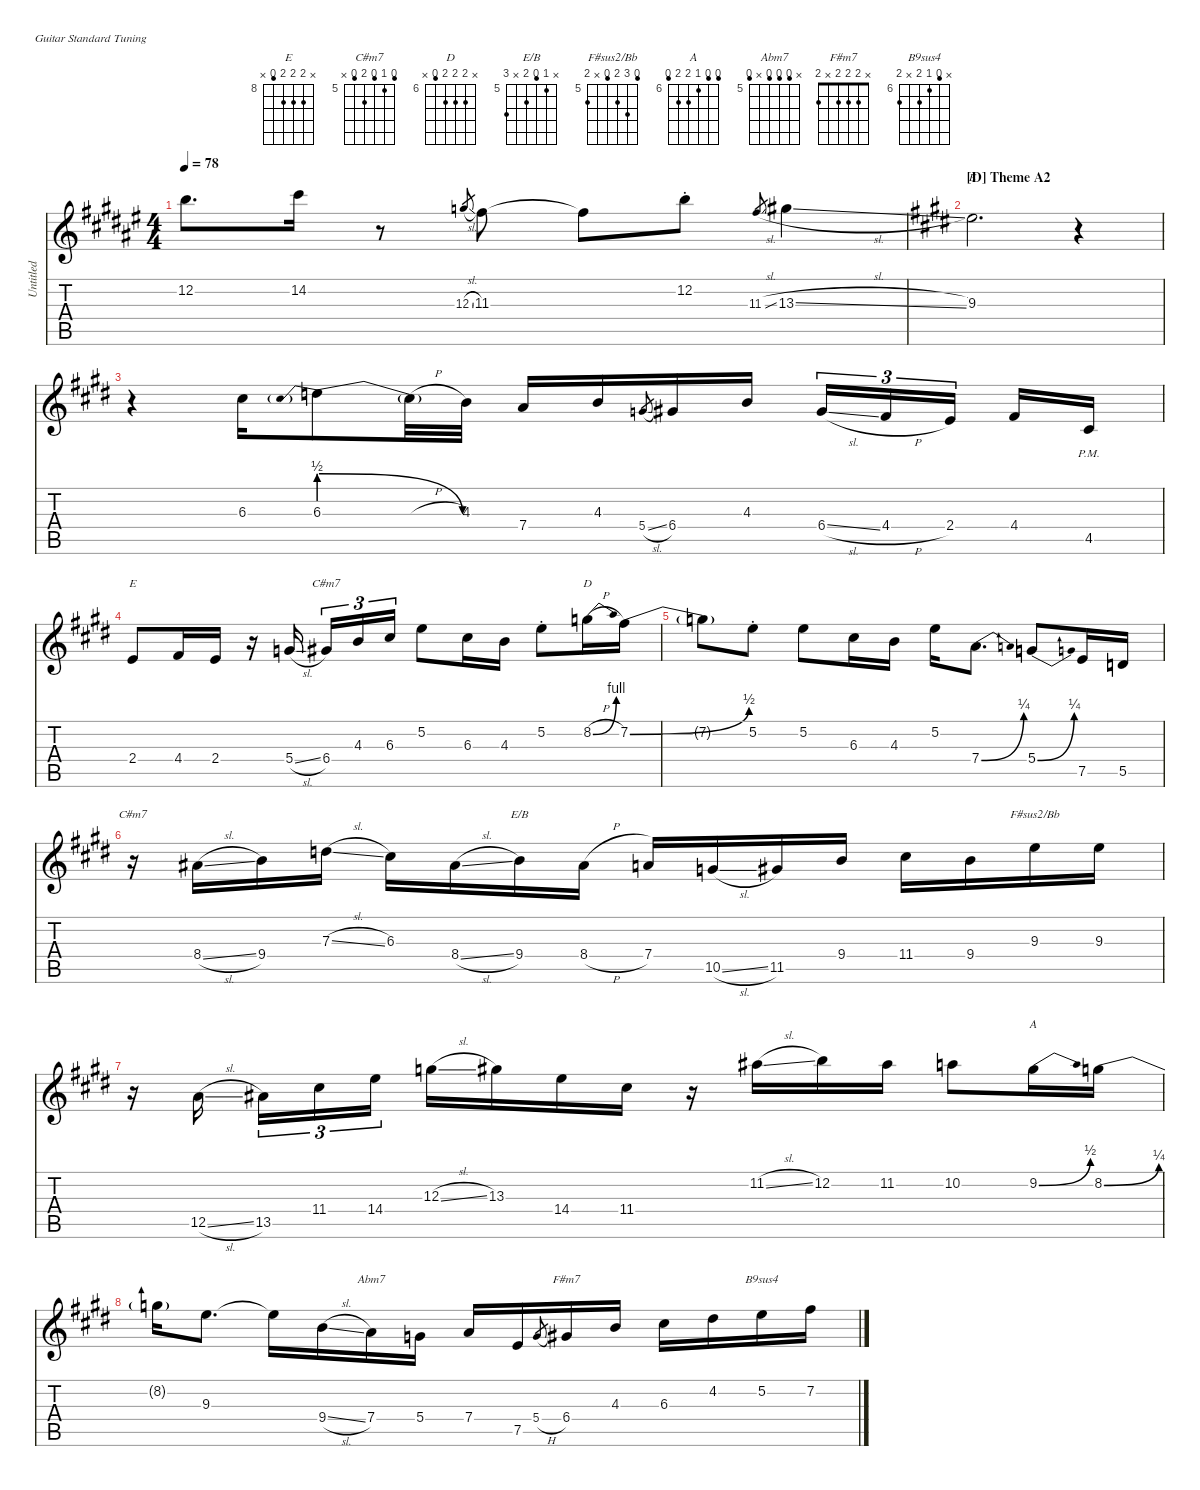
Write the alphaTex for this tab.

\defaultSystemsLayout 4
\hideDynamics
\bracketExtendMode nobrackets
\otherSystemsTrackNameOrientation horizontal
\track ("Untitled" "Untitled") {instrument overdrivenguitar}
\staff {score tabs}
\tuning (E4 B3 G3 D3 A2 E2)
\chord ("E" x 9 9 9 7 x) {firstfret 8}
\chord ("C#m7" 4 5 4 6 4 x) {firstfret 5}
\chord ("D" x 7 7 7 5 x) {firstfret 6}
\chord ("E/B" x 5 4 6 x 7) {firstfret 5}
\chord ("F#sus2/Bb" 4 7 6 4 x 6) {firstfret 5}
\chord ("A" 5 5 6 7 7 5) {firstfret 6}
\chord ("Abm7" x 4 4 4 x 4) {firstfret 5}
\chord ("F#m7" x 2 2 2 x 2)
\chord ("B9sus4" x 5 6 7 x 7) {firstfret 6}
\ts (4 4)
\tempo 78
\clef g2
\ks f#
12.2{acc forcenatural}.8{d dy mf beam Down} 14.2{acc #}.16{beam Down} r.8{beam Down} 12.3{sl acc forcenatural}.8{gr beam Up} 11.3{acc #}.8{beam Down} 11.3{t acc #}.8{beam Down} 12.2{st acc forcenatural}.8{beam Down} 11.3{sl acc #}.8{gr beam Up} 13.3{sl acc #}.4{beam Down} |
\section ("D" "Theme A2")
\ks e
9.3{acc forcenatural}.2{d ch "E" beam Down} r.4{beam Down} |
r.4{beam Down} 6.3{acc #}.16{beam Down} 6.3{be (prebendrelease 0 2 60 0)}.8{beam Down} 6.3{h t acc #}.32{beam Down} 4.3{acc forcenatural}.32{beam Down} 7.4{acc forcenatural}.16{beam Up} 4.3{acc forcenatural}.16{beam Up} 5.4{sl acc forcenatural}.8{gr beam Up} 6.4{acc #}.16{beam Up} 4.3{acc forcenatural}.16{beam Up} 6.4{sl acc #}.16{tu (3 2) beam Up} 4.4{h acc #}.16{tu (3 2) beam Up} 2.4{acc forcenatural}.16{tu (3 2) beam Up} 4.4{acc #}.16{beam Up} 4.5{pm acc #}.16{beam Up} |
2.4{acc forcenatural}.8{ch "E" beam Up} 4.4{acc #}.16{beam Up} 2.4{acc forcenatural}.16{beam Up} r.16{beam Up} 5.4{sl acc forcenatural}.16{beam Up} 6.4{acc #}.16{tu (3 2) ch "C#m7" beam Up} 4.3{acc forcenatural}.16{tu (3 2) beam Up} 6.3{acc #}.16{tu (3 2) beam Up} 5.2{acc forcenatural}.8{beam Down} 6.3{acc #}.16{beam Down} 4.3{acc forcenatural}.16{beam Down} 5.2{st acc forcenatural}.8{beam Down} 8.2{be (bend 0 0 60 4) h acc forcenatural}.16{ch "D" beam Down} 7.2{be (bend 0 0 60 2) acc #}.16{beam Down} |
7.2{t}.8{beam Down} 5.2{st acc forcenatural}.8{beam Down} 5.2{acc forcenatural}.8{beam Down} 6.3{acc #}.16{beam Down} 4.3{acc forcenatural}.16{beam Down} 5.2{acc forcenatural}.16{beam Down} 7.4{be (bend 0 0 60 1) acc forcenatural}.8{d beam Down} 5.4{be (bend 0 0 60 1) acc forcenatural}.8{beam Up} 7.5{acc forcenatural}.16{beam Up} 5.5{acc forcenatural}.16{beam Up} |
r.16{ch "C#m7" beam Down} 8.4{sl acc #}.16{beam Down} 9.4{acc forcenatural}.16{beam Down} 7.3{sl acc forcenatural}.16{beam Down} 6.3{acc #}.16{beam Down} 8.4{sl acc #}.16{beam Down} 9.4{acc forcenatural}.16{ch "E/B" beam Down} 8.4{h acc #}.16{beam Down} 7.4{acc forcenatural}.16{beam Up} 10.5{sl acc forcenatural}.16{beam Up} 11.5{acc #}.16{beam Up} 9.4{acc forcenatural}.16{beam Up} 11.4{acc #}.16{beam Down} 9.4{acc forcenatural}.16{beam Down} 9.3{acc forcenatural}.16{ch "F#sus2/Bb" beam Down} 9.3{acc forcenatural}.16{beam Down} |
r.16{beam Down} 12.5{sl acc forcenatural}.16{beam Up} 13.5{acc #}.16{tu (3 2) beam Down} 11.4{acc #}.16{tu (3 2) beam Down} 14.4{acc forcenatural}.16{tu (3 2) beam Down} 12.3{sl acc forcenatural}.16{beam Down} 13.3{acc #}.16{beam Down} 14.4{acc forcenatural}.16{beam Down} 11.4{acc #}.16{beam Down} r.16{beam Down} 11.2{sl acc #}.16{beam Down} 12.2{acc forcenatural}.16{beam Down} 11.2{acc #}.16{beam Down} 10.2{acc forcenatural}.8{beam Down} 9.2{be (bend 0 0 60 2) acc #}.16{ch "A" beam Down} 8.2{be (bend 0 0 60 1) acc forcenatural}.16{beam Down} |
8.2{t acc forcenatural}.16{beam Down} 9.3{acc forcenatural}.8{d beam Down} 9.3{t acc forcenatural}.16{beam Down} 9.4{sl acc forcenatural}.16{beam Down} 7.4{acc forcenatural}.16{ch "Abm7" beam Down} 5.4{acc forcenatural}.16{beam Down} 7.4{acc forcenatural}.16{beam Up} 7.5{acc forcenatural}.16{beam Up} 5.4{h acc forcenatural}.8{gr beam Up} 6.4{acc #}.16{ch "F#m7" beam Up} 4.3{acc forcenatural}.16{beam Up} 6.3{acc #}.16{beam Down} 4.2{acc #}.16{beam Down} 5.2{acc forcenatural}.16{ch "B9sus4" beam Down} 7.2{acc #}.16{beam Down}
